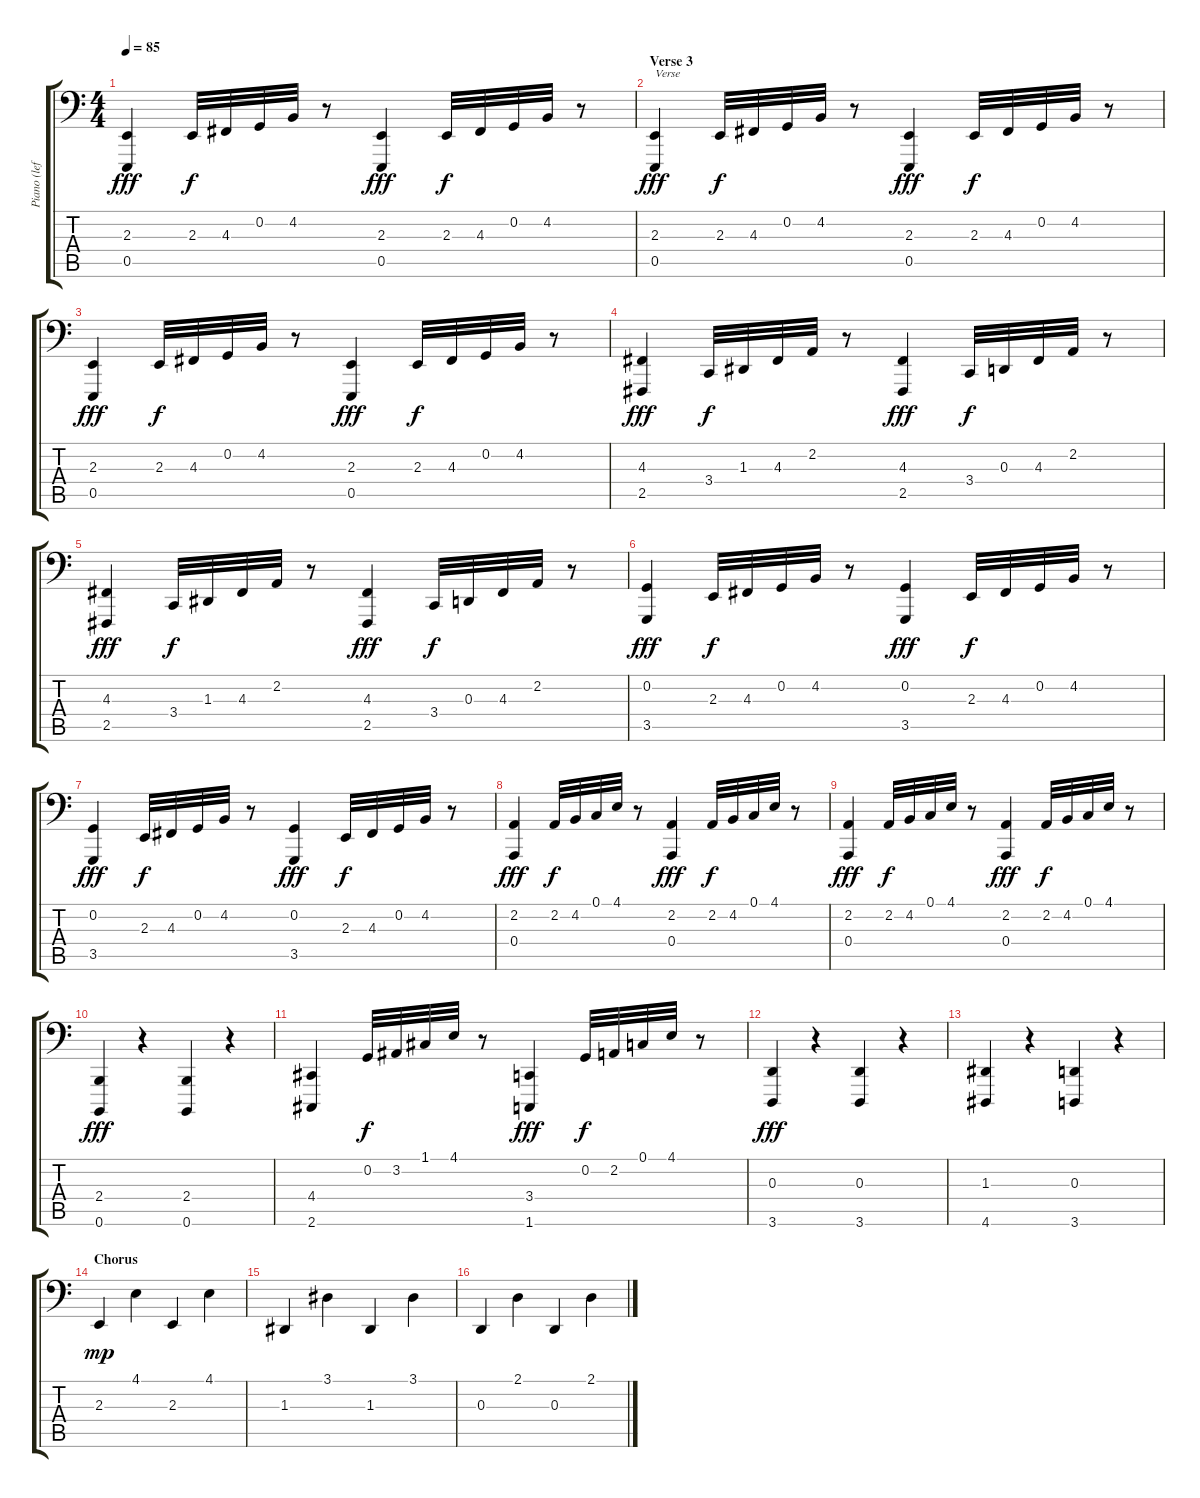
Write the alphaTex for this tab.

\track ("Piano (left hand)" "Piano (lef") {instrument brightacousticpiano}
\staff {score tabs}
\tuning (C3 G2 D2 A1 E1 B0) {hide}
\ts (4 4)
\tempo 85
\clef f4
\ks c
(2.3 0.5).4{dy fff} 2.3.32{dy f} 4.3.32 0.2.32 4.2.32 r.8 (2.3 0.5).4{dy fff} 2.3.32{dy f} 4.3.32 0.2.32 4.2.32 r.8 |
\section ("" "Verse 3")
(2.3 0.5).4{txt "Verse" dy fff} 2.3.32{dy f} 4.3.32 0.2.32 4.2.32 r.8 (2.3 0.5).4{dy fff} 2.3.32{dy f} 4.3.32 0.2.32 4.2.32 r.8 |
(2.3 0.5).4{dy fff} 2.3.32{dy f} 4.3.32 0.2.32 4.2.32 r.8 (2.3 0.5).4{dy fff} 2.3.32{dy f} 4.3.32 0.2.32 4.2.32 r.8 |
(4.3 2.5).4{dy fff} 3.4.32{dy f} 1.3.32 4.3.32 2.2.32 r.8 (4.3 2.5).4{dy fff} 3.4.32{dy f} 0.3.32 4.3.32 2.2.32 r.8 |
(4.3 2.5).4{dy fff} 3.4.32{dy f} 1.3.32 4.3.32 2.2.32 r.8 (4.3 2.5).4{dy fff} 3.4.32{dy f} 0.3.32 4.3.32 2.2.32 r.8 |
(0.2 3.5).4{dy fff} 2.3.32{dy f} 4.3.32 0.2.32 4.2.32 r.8 (0.2 3.5).4{dy fff} 2.3.32{dy f} 4.3.32 0.2.32 4.2.32 r.8 |
(0.2 3.5).4{dy fff} 2.3.32{dy f} 4.3.32 0.2.32 4.2.32 r.8 (0.2 3.5).4{dy fff} 2.3.32{dy f} 4.3.32 0.2.32 4.2.32 r.8 |
(2.2 0.4).4{dy fff} 2.2.32{dy f} 4.2.32 0.1.32 4.1.32 r.8 (2.2 0.4).4{dy fff} 2.2.32{dy f} 4.2.32 0.1.32 4.1.32 r.8 |
(2.2 0.4).4{dy fff} 2.2.32{dy f} 4.2.32 0.1.32 4.1.32 r.8 (2.2 0.4).4{dy fff} 2.2.32{dy f} 4.2.32 0.1.32 4.1.32 r.8 |
(2.4 0.6).4{dy fff} r.4 (2.4 0.6).4 r.4 |
(4.4 2.6).4 0.2.32{dy f} 3.2.32 1.1.32 4.1.32 r.8 (3.4 1.6).4{dy fff} 0.2.32{dy f} 2.2.32 0.1.32 4.1.32 r.8 |
(0.3 3.6).4{dy fff} r.4 (0.3 3.6).4 r.4 |
(1.3 4.6).4 r.4 (0.3 3.6).4 r.4 |
\section ("" "Chorus")
2.3.4{dy mp instrument tangoaccordion} 4.1.4 2.3.4 4.1.4 |
1.3.4 3.1.4 1.3.4 3.1.4 |
0.3.4 2.1.4 0.3.4 2.1.4
